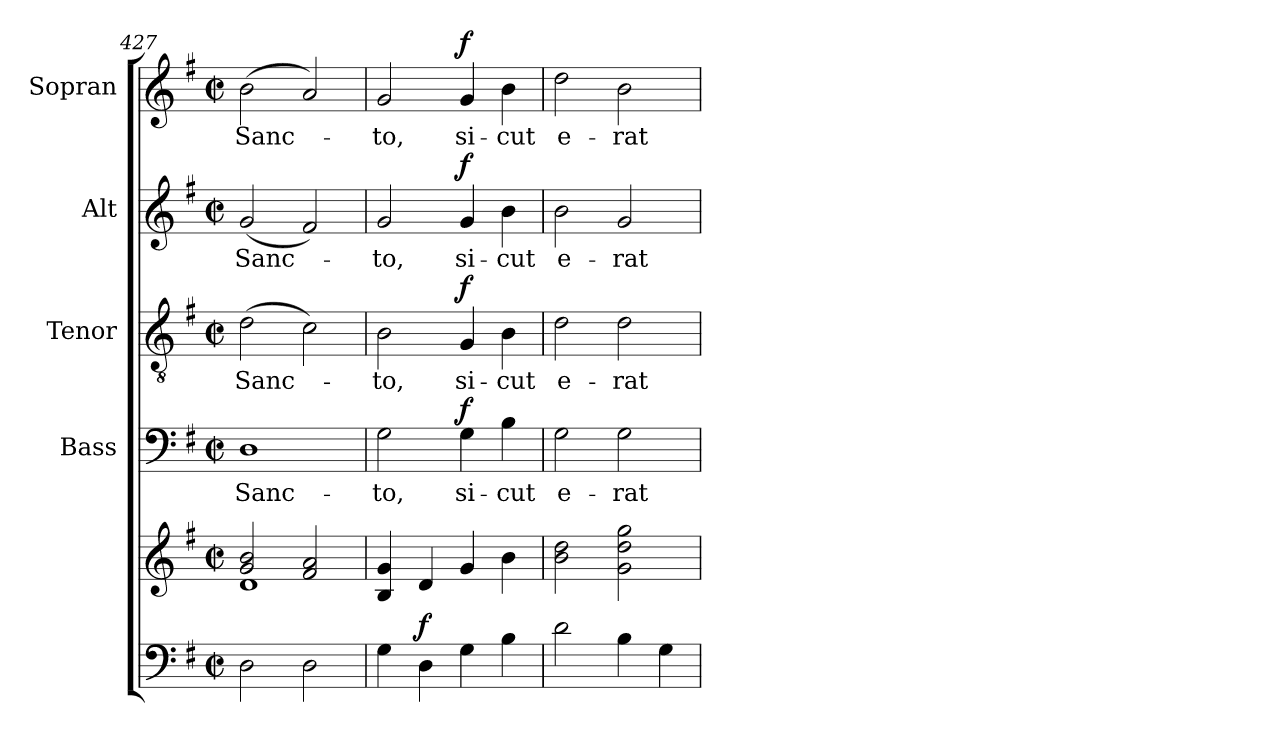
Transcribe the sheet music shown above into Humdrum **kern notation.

**kern	**kern	**dynam	**kern	**text	**dynam	**kern	**text	**dynam	**kern	**text	**dynam	**kern	**text	**dynam
*part5	*part5	*part5	*part4	*part4	*part4	*part3	*part3	*part3	*part2	*part2	*part2	*part1	*part1	*part1
*staff6	*staff5	*staff5/6	*staff4	*staff4	*staff4	*staff3	*staff3	*staff3	*staff2	*staff2	*staff2	*staff1	*staff1	*staff1
*	*	*	*I"Bass	*	*	*I"Tenor	*	*	*I"Alt	*	*	*I"Sopran	*	*
*	*	*	*I'B.	*	*	*I'T.	*	*	*I'A.	*	*	*I'S.	*	*
*clefF4	*clefG2	*	*clefF4	*	*	*clefGv2	*	*	*clefG2	*	*	*clefG2	*	*
*k[f#]	*k[f#]	*	*k[f#]	*	*	*k[f#]	*	*	*k[f#]	*	*	*k[f#]	*	*
*G:	*G:	*	*G:	*	*	*G:	*	*	*G:	*	*	*G:	*	*
*M2/2	*M2/2	*	*M2/2	*	*	*M2/2	*	*	*M2/2	*	*	*M2/2	*	*
*met(c|)	*met(c|)	*	*met(c|)	*	*	*met(c|)	*	*	*met(c|)	*	*	*met(c|)	*	*
=427	=427	=427	=427	=427	=427	=427	=427	=427	=427	=427	=427	=427	=427	=427
*	*^	*	*	*	*	*	*	*	*	*	*	*	*	*
!	!	!	!	!	!LO:LY:b	!	!	!LO:LY:b	!	!	!LO:LY:b	!	!	!LO:LY:b	!
2D\	2g/ 2b/	1d	.	1D	Sanc-	.	(>2d\	Sanc-	.	(<2g/	Sanc-	.	(>2b\	Sanc-	.
2D\	2f#/ 2a/	.	.	.	.	.	2c\)	.	.	2f#/)	.	.	2a/)	.	.
*	*v	*v	*	*	*	*	*	*	*	*	*	*	*	*	*
=428	=428	=428	=428	=428	=428	=428	=428	=428	=428	=428	=428	=428	=428	=428
!	!	!	!	!LO:LY:b	!	!	!LO:LY:b	!	!	!LO:LY:b	!	!	!LO:LY:b	!
4G\	4B/ 4g/	.	2G\	-to,	.	2B\	-to,	.	2g/	-to,	.	2g/	-to,	.
!	!	!LO:DY:a=2	!	!	!	!	!	!	!	!	!	!	!	!
4D\	4d/	f	.	.	.	.	.	.	.	.	.	.	.	.
!	!	!	!	!LO:LY:b	!LO:DY:a	!	!LO:LY:b	!LO:DY:a	!	!LO:LY:b	!LO:DY:a	!	!LO:LY:b	!LO:DY:a
4G\	4g/	.	4G\	si-	f	4G/	si-	f	4g/	si-	f	4g/	si-	f
!	!	!	!	!LO:LY:b	!	!	!LO:LY:b	!	!	!LO:LY:b	!	!	!LO:LY:b	!
4B\	4b\	.	4B\	-cut	.	4B\	-cut	.	4b\	-cut	.	4b\	-cut	.
=429	=429	=429	=429	=429	=429	=429	=429	=429	=429	=429	=429	=429	=429	=429
!	!	!	!	!LO:LY:b	!	!	!LO:LY:b	!	!	!LO:LY:b	!	!	!LO:LY:b	!
2d\	2b\ 2dd\	.	2G\	e-	.	2d\	e-	.	2b\	e-	.	2dd\	e-	.
!	!	!	!	!LO:LY:b	!	!	!LO:LY:b	!	!	!LO:LY:b	!	!	!LO:LY:b	!
4B\	2g\ 2dd\ 2gg\	.	2G\	-rat	.	2d\	-rat	.	2g/	-rat	.	2b\	-rat	.
4G\	.	.	.	.	.	.	.	.	.	.	.	.	.	.
=	=	=	=	=	=	=	=	=	=	=	=	=	=	=
*-	*-	*-	*-	*-	*-	*-	*-	*-	*-	*-	*-	*-	*-	*-
